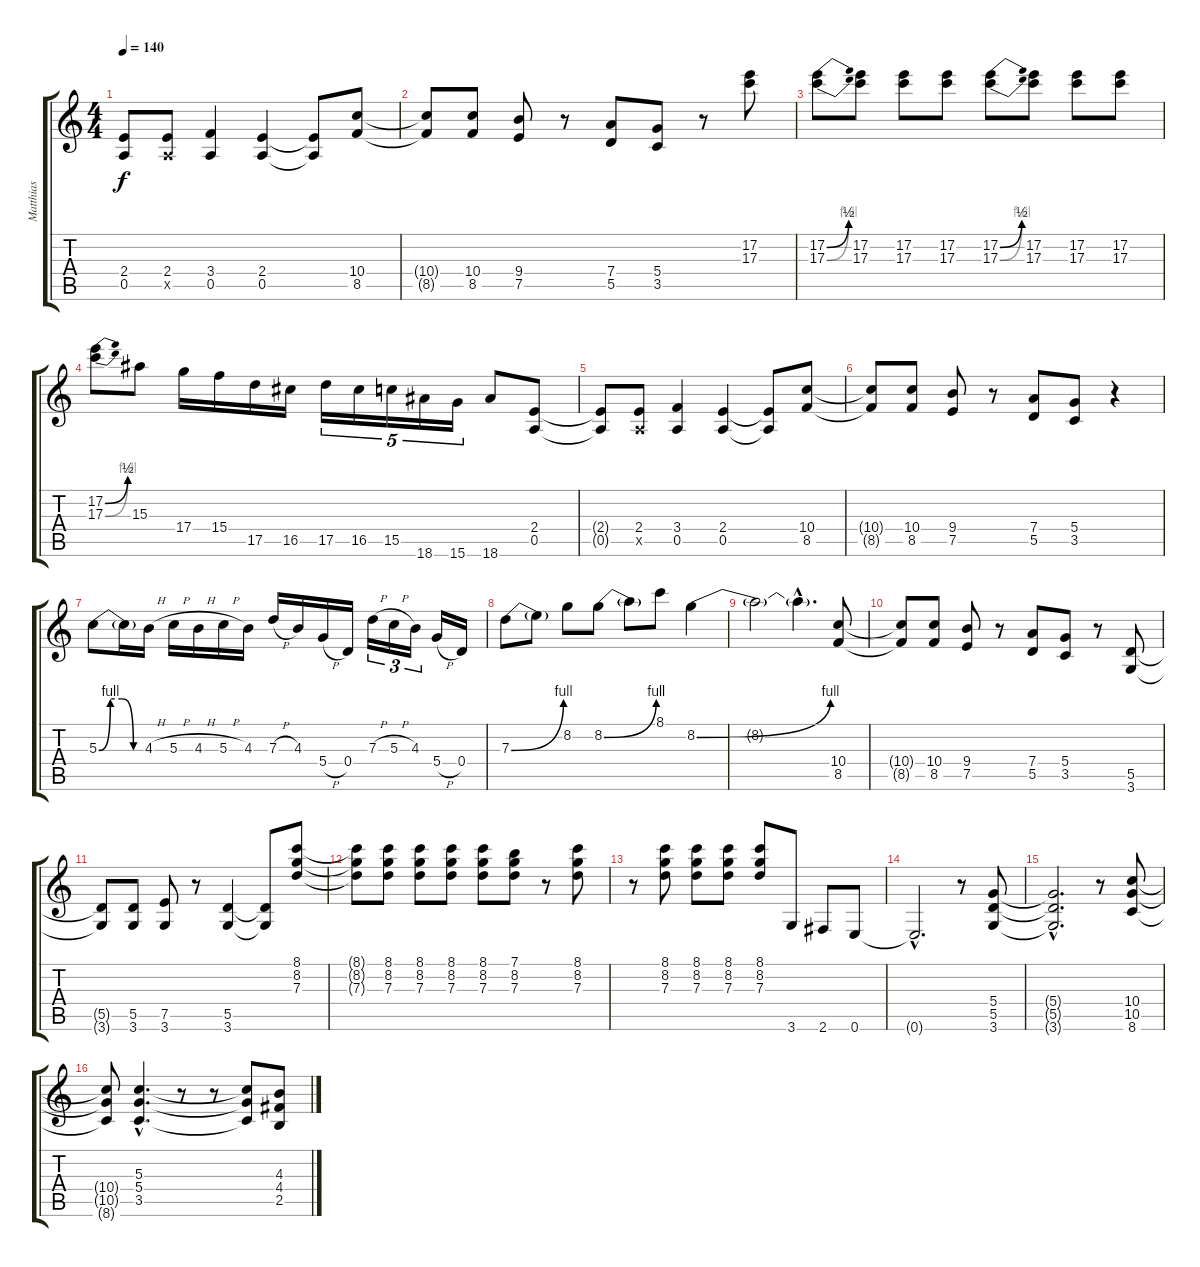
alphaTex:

\track ("Matthias" "Matthias") {instrument distortionguitar}
\staff {score tabs}
\tuning (E4 B3 G3 D3 A2 E2) {hide}
\ts (4 4)
\tempo 140
\clef g2
\ks c
(2.4{t} 0.5{t}).8{dy f} (2.4 0.5{x}).8 (3.4 0.5).4 (2.4 0.5).4 (2.4{t} 0.5{t}).8 (10.4 8.5).8 |
(10.4{t} 8.5{t}).8 (10.4 8.5).8 (9.4 7.5).8 r.8 (7.4 5.5).8 (5.4 3.5).8 r.8 (17.2 17.3).8 |
(17.2{be (bend 0 0 60 2)} 17.3{be (bend 0 0 60 4)}).8 (17.2 17.3).8 (17.2 17.3).8 (17.2 17.3).8 (17.2{be (bend 0 0 60 2)} 17.3{be (bend 0 0 60 4)}).8 (17.2 17.3).8 (17.2 17.3).8 (17.2 17.3).8 |
(17.2{be (bend 0 0 60 2)} 17.3{be (bend 0 0 60 4)}).8 15.3.8 17.4.16 15.4.16 17.5.16 16.5.16 17.5.16{tu (5 4)} 16.5.16{tu (5 4)} 15.5.16{tu (5 4)} 18.6.16{tu (5 4)} 15.6.16{tu (5 4)} 18.6.8 (2.4 0.5).8 |
(2.4{t} 0.5{t}).8 (2.4 0.5{x}).8 (3.4 0.5).4 (2.4 0.5).4 (2.4{t} 0.5{t}).8 (10.4 8.5).8 |
(10.4{t} 8.5{t}).8 (10.4 8.5).8 (9.4 7.5).8 r.8 (7.4 5.5).8 (5.4 3.5).8 r.4 |
5.3{be (custom 0 0 15 4 30 4 45 0 60 0)}.8 5.3{t}.16 4.3{h}.16 5.3{h}.16 4.3{h}.16 5.3{h}.16 4.3.16 7.3{h}.16 4.3.16 5.4{h}.16 0.4.16 7.3{h}.16{tu (3 2)} 5.3{h}.16{tu (3 2)} 4.3.16{tu (3 2)} 5.4{h}.16 0.4.16 |
7.3{be (bend 0 0 60 4)}.8 7.3{t}.8 8.2.8 8.2{be (bend 0 0 60 4)}.8 8.2{t}.8 8.1.8 8.2{be (bend 0 0 60 4)}.4 |
8.2{t}.2 8.2{hac t}.4{d} (10.4 8.5).8 |
(10.4{t} 8.5{t}).8 (10.4 8.5).8 (9.4 7.5).8 r.8 (7.4 5.5).8 (5.4 3.5).8 r.8 (5.5 3.6).8 |
(5.5{t} 3.6{t}).8 (5.5 3.6).8 (7.5 3.6).8 r.8 (5.5 3.6).4 (5.5{t} 3.6{t}).8 (8.1 8.2 7.3).8 |
(8.1{t} 8.2{t} 7.3{t}).8 (8.1 8.2 7.3).8 (8.1 8.2 7.3).8 (8.1 8.2 7.3).8 (8.1 8.2 7.3).8 (7.1 8.2 7.3).8 r.8 (8.1 8.2 7.3).8 |
r.8 (8.1 8.2 7.3).8 (8.1 8.2 7.3).8 (8.1 8.2 7.3).8 (8.1 8.2 7.3).8 3.6.8 2.6.8 0.6.8 |
0.6{hac t}.2{d} r.8 (5.4 5.5 3.6).8 |
(5.4{hac t} 5.5{hac t} 3.6{hac t}).2{d} r.8 (10.4 10.5 8.6).8 |
(10.4{t} 10.5{t} 8.6{t}).8 (5.3{hac} 5.4{hac} 3.5{hac}).4{d} r.8 r.8 (5.3{t} 5.4{t} 3.5{t}).8 (4.3 4.4 2.5).8
